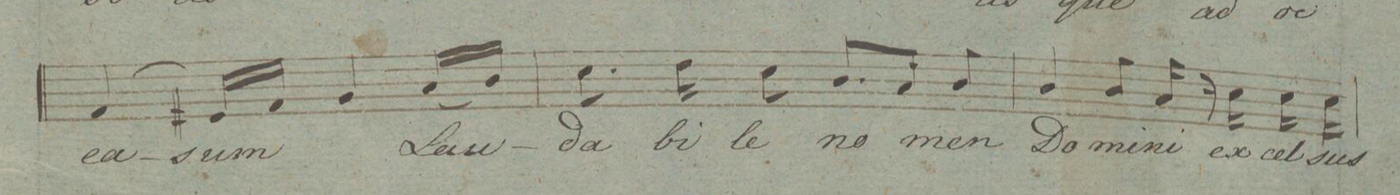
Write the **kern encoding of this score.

**kern	**text	**dynam
*I"Tenore.	*	*
*clefC4	*	*
*k[f#c#g#]	*	*
*M6/8	*	*
(>4E/	-ca-	.
16D#X/LL)	-sum	.
16E/JJ	.	.
4F#/	.	.
(16G#/LL	Lau-	.
16A/JJ)	.	.
=13	=13	=13
8.B\	-da-	.
16c#\	-bi-	.
8B\	-le	.
8.A/L	no-	.
16G#/Jk	.	.
8A/	-men	.
=14	=14	=14
4A/	Do-	.
8A/	-mi-	.
8G#/	-ni	.
16r	.	.
16B\	ex-	.
16B\	-cel-	.
16B\	-sus	.
=15	=15	=15
*-	*-	*-
